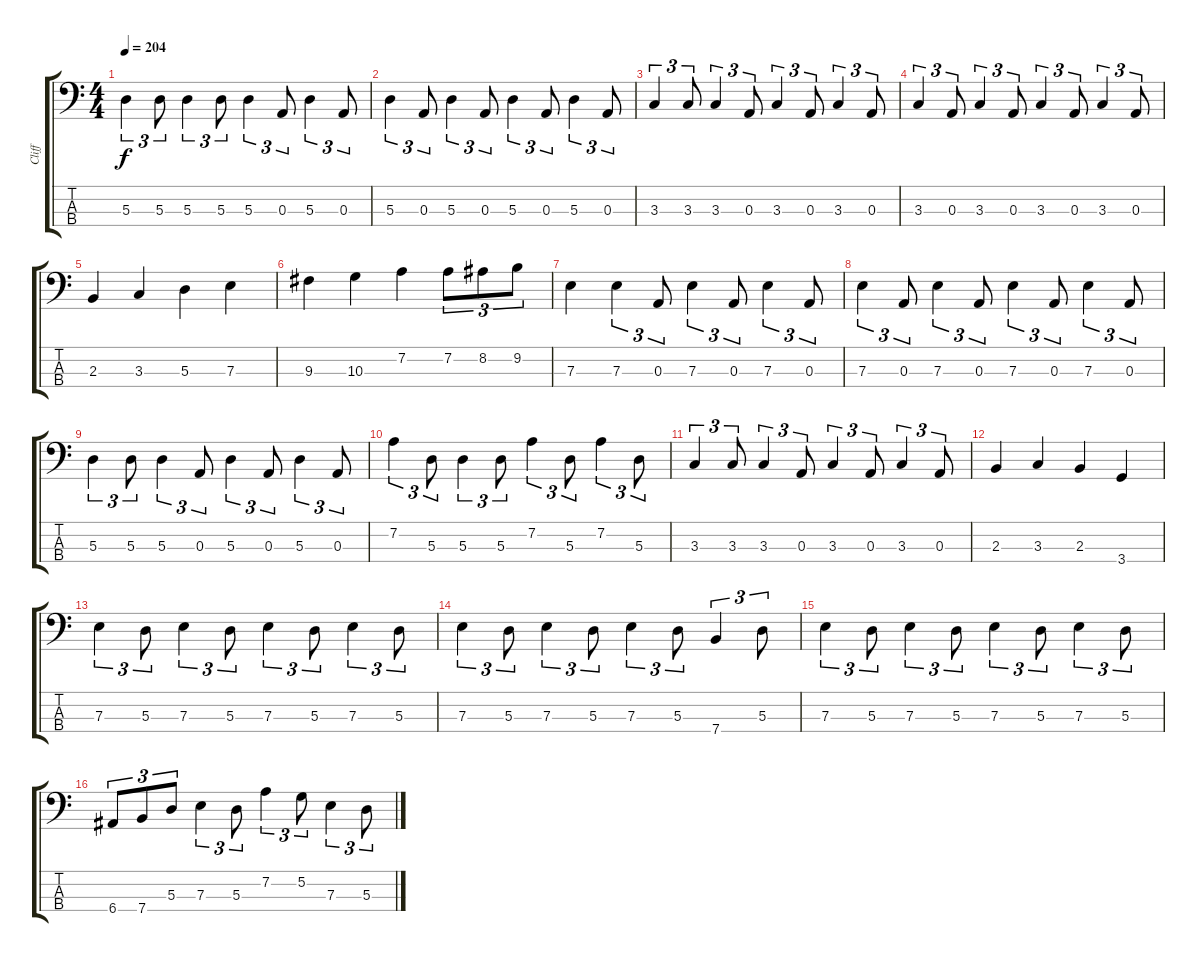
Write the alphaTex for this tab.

\track ("Cliff" "Cliff") {instrument electricbassfinger}
\staff {score tabs}
\tuning (G2 D2 A1 E1) {hide}
\ts (4 4)
\tempo 204
\clef f4
\ks c
5.3.4{tu (3 2) dy f} 5.3.8{tu (3 2)} 5.3.4{tu (3 2)} 5.3.8{tu (3 2)} 5.3.4{tu (3 2)} 0.3.8{tu (3 2)} 5.3.4{tu (3 2)} 0.3.8{tu (3 2)} |
5.3.4{tu (3 2)} 0.3.8{tu (3 2)} 5.3.4{tu (3 2)} 0.3.8{tu (3 2)} 5.3.4{tu (3 2)} 0.3.8{tu (3 2)} 5.3.4{tu (3 2)} 0.3.8{tu (3 2)} |
3.3.4{tu (3 2)} 3.3.8{tu (3 2)} 3.3.4{tu (3 2)} 0.3.8{tu (3 2)} 3.3.4{tu (3 2)} 0.3.8{tu (3 2)} 3.3.4{tu (3 2)} 0.3.8{tu (3 2)} |
3.3.4{tu (3 2)} 0.3.8{tu (3 2)} 3.3.4{tu (3 2)} 0.3.8{tu (3 2)} 3.3.4{tu (3 2)} 0.3.8{tu (3 2)} 3.3.4{tu (3 2)} 0.3.8{tu (3 2)} |
2.3.4 3.3.4 5.3.4 7.3.4 |
9.3.4 10.3.4 7.2.4 7.2.8{tu (3 2)} 8.2.8{tu (3 2)} 9.2.8{tu (3 2)} |
7.3.4 7.3.4{tu (3 2)} 0.3.8{tu (3 2)} 7.3.4{tu (3 2)} 0.3.8{tu (3 2)} 7.3.4{tu (3 2)} 0.3.8{tu (3 2)} |
7.3.4{tu (3 2)} 0.3.8{tu (3 2)} 7.3.4{tu (3 2)} 0.3.8{tu (3 2)} 7.3.4{tu (3 2)} 0.3.8{tu (3 2)} 7.3.4{tu (3 2)} 0.3.8{tu (3 2)} |
5.3.4{tu (3 2)} 5.3.8{tu (3 2)} 5.3.4{tu (3 2)} 0.3.8{tu (3 2)} 5.3.4{tu (3 2)} 0.3.8{tu (3 2)} 5.3.4{tu (3 2)} 0.3.8{tu (3 2)} |
7.2.4{tu (3 2)} 5.3.8{tu (3 2)} 5.3.4{tu (3 2)} 5.3.8{tu (3 2)} 7.2.4{tu (3 2)} 5.3.8{tu (3 2)} 7.2.4{tu (3 2)} 5.3.8{tu (3 2)} |
3.3.4{tu (3 2)} 3.3.8{tu (3 2)} 3.3.4{tu (3 2)} 0.3.8{tu (3 2)} 3.3.4{tu (3 2)} 0.3.8{tu (3 2)} 3.3.4{tu (3 2)} 0.3.8{tu (3 2)} |
2.3.4 3.3.4 2.3.4 3.4.4 |
7.3.4{tu (3 2)} 5.3.8{tu (3 2)} 7.3.4{tu (3 2)} 5.3.8{tu (3 2)} 7.3.4{tu (3 2)} 5.3.8{tu (3 2)} 7.3.4{tu (3 2)} 5.3.8{tu (3 2)} |
7.3.4{tu (3 2)} 5.3.8{tu (3 2)} 7.3.4{tu (3 2)} 5.3.8{tu (3 2)} 7.3.4{tu (3 2)} 5.3.8{tu (3 2)} 7.4.4{tu (3 2)} 5.3.8{tu (3 2)} |
7.3.4{tu (3 2)} 5.3.8{tu (3 2)} 7.3.4{tu (3 2)} 5.3.8{tu (3 2)} 7.3.4{tu (3 2)} 5.3.8{tu (3 2)} 7.3.4{tu (3 2)} 5.3.8{tu (3 2)} |
6.4.8{tu (3 2)} 7.4.8{tu (3 2)} 5.3.8{tu (3 2)} 7.3.4{tu (3 2)} 5.3.8{tu (3 2)} 7.2.4{tu (3 2)} 5.2.8{tu (3 2)} 7.3.4{tu (3 2)} 5.3.8{tu (3 2)}
